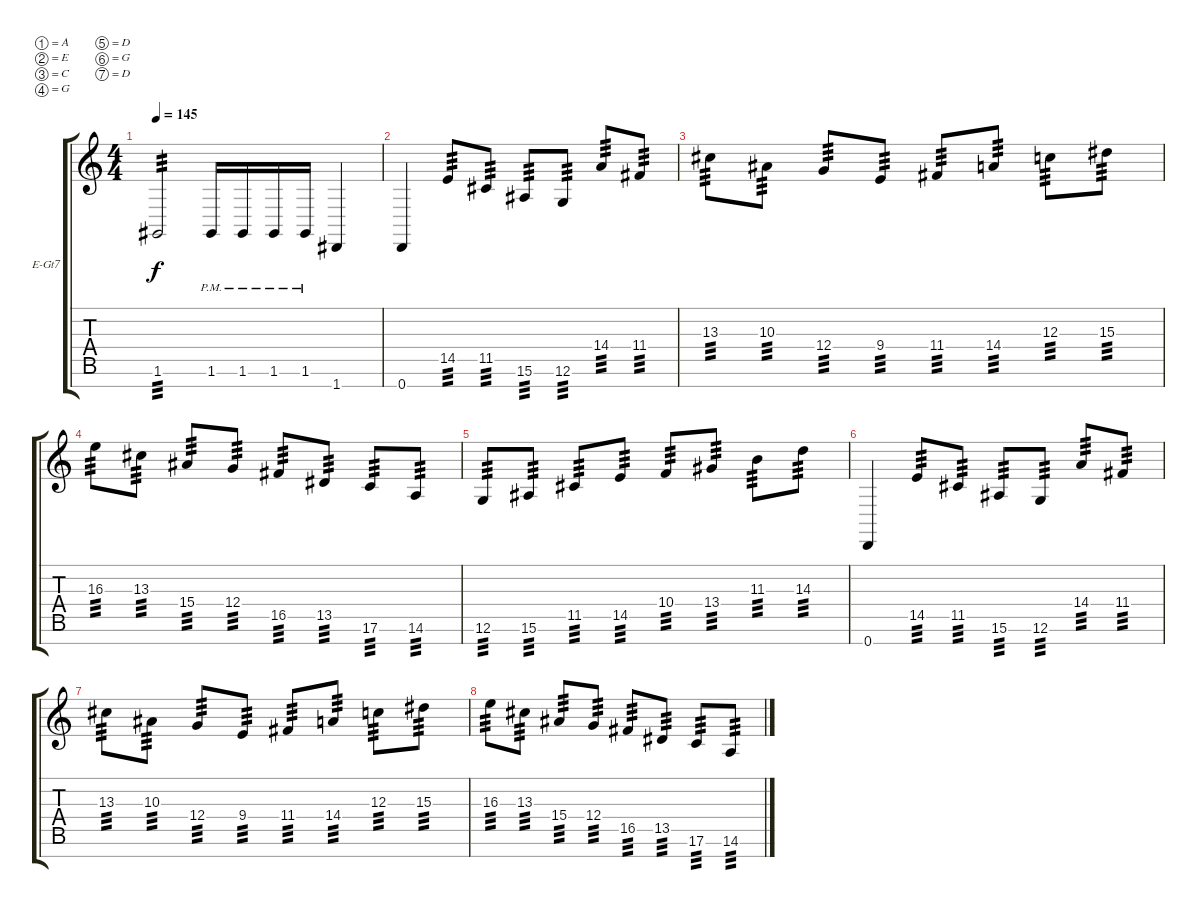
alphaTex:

\defaultSystemsLayout 4
\bracketExtendMode groupsimilarinstruments
\firstSystemTrackNameOrientation horizontal
\otherSystemsTrackNameOrientation horizontal
\track ("Rhytm R" "E-Gt7") {instrument distortionguitar}
\staff {score tabs}
\tuning (A3 E3 C3 G2 D2 G1 D1)
\ts (4 4)
\tempo 145
\clef g2
\ks c
1.6.2{tp 3 dy f} 1.6{pm}.16 1.6{pm}.16 1.6{pm}.16 1.6{pm}.16 1.7.4 |
0.7.4 14.5.8{tp 3} 11.5.8{tp 3} 15.6.8{tp 3} 12.6.8{tp 3} 14.4.8{tp 3} 11.4.8{tp 3} |
13.3.8{tp 3} 10.3.8{tp 3} 12.4.8{tp 3} 9.4.8{tp 3} 11.4.8{tp 3} 14.4.8{tp 3} 12.3.8{tp 3} 15.3.8{tp 3} |
16.3.8{tp 3} 13.3.8{tp 3} 15.4.8{tp 3} 12.4.8{tp 3} 16.5.8{tp 3} 13.5.8{tp 3} 17.6.8{tp 3} 14.6.8{tp 3} |
12.6.8{tp 3} 15.6.8{tp 3} 11.5.8{tp 3} 14.5.8{tp 3} 10.4.8{tp 3} 13.4.8{tp 3} 11.3.8{tp 3} 14.3.8{tp 3} |
0.7.4 14.5.8{tp 3} 11.5.8{tp 3} 15.6.8{tp 3} 12.6.8{tp 3} 14.4.8{tp 3} 11.4.8{tp 3} |
13.3.8{tp 3} 10.3.8{tp 3} 12.4.8{tp 3} 9.4.8{tp 3} 11.4.8{tp 3} 14.4.8{tp 3} 12.3.8{tp 3} 15.3.8{tp 3} |
16.3.8{tp 3} 13.3.8{tp 3} 15.4.8{tp 3} 12.4.8{tp 3} 16.5.8{tp 3} 13.5.8{tp 3} 17.6.8{tp 3} 14.6.8{tp 3}
